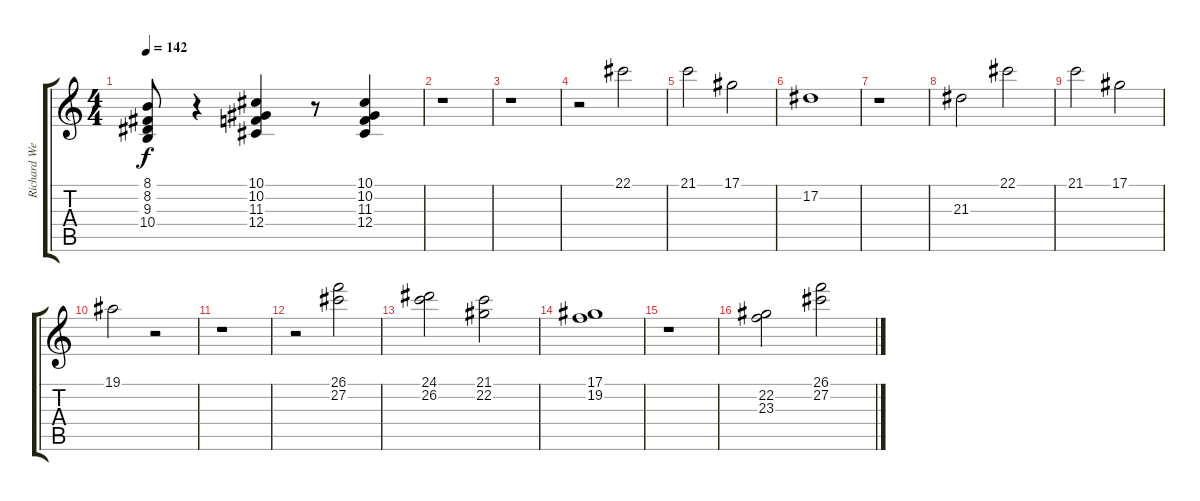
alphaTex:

\track ("Richard West 1" "Richard We") {instrument stringensemble1}
\staff {score tabs}
\tuning (Eb4 Bb3 Gb3 Db3 Ab2 Eb2) {hide}
\ts (4 4)
\tempo 142
\clef g2
\ks c
(8.1{t} 8.2{t} 9.3{t} 10.4{t}).8{dy f} r.4 (10.1 10.2 11.3 12.4).4 r.8 (10.1 10.2 11.3 12.4).4 |
r.1{instrument harpsichord} |
r.1 |
r.2 22.1.2 |
21.1.2 17.1.2 |
17.2.1 |
r.1 |
21.3.2 22.1.2 |
21.1.2 17.1.2 |
19.1.2 r.2 |
r.1 |
r.2 (26.1 27.2).2 |
(24.1 26.2).2 (21.1 22.2).2 |
(17.1 19.2).1 |
r.1 |
(22.2 23.3).2 (26.1 27.2).2
